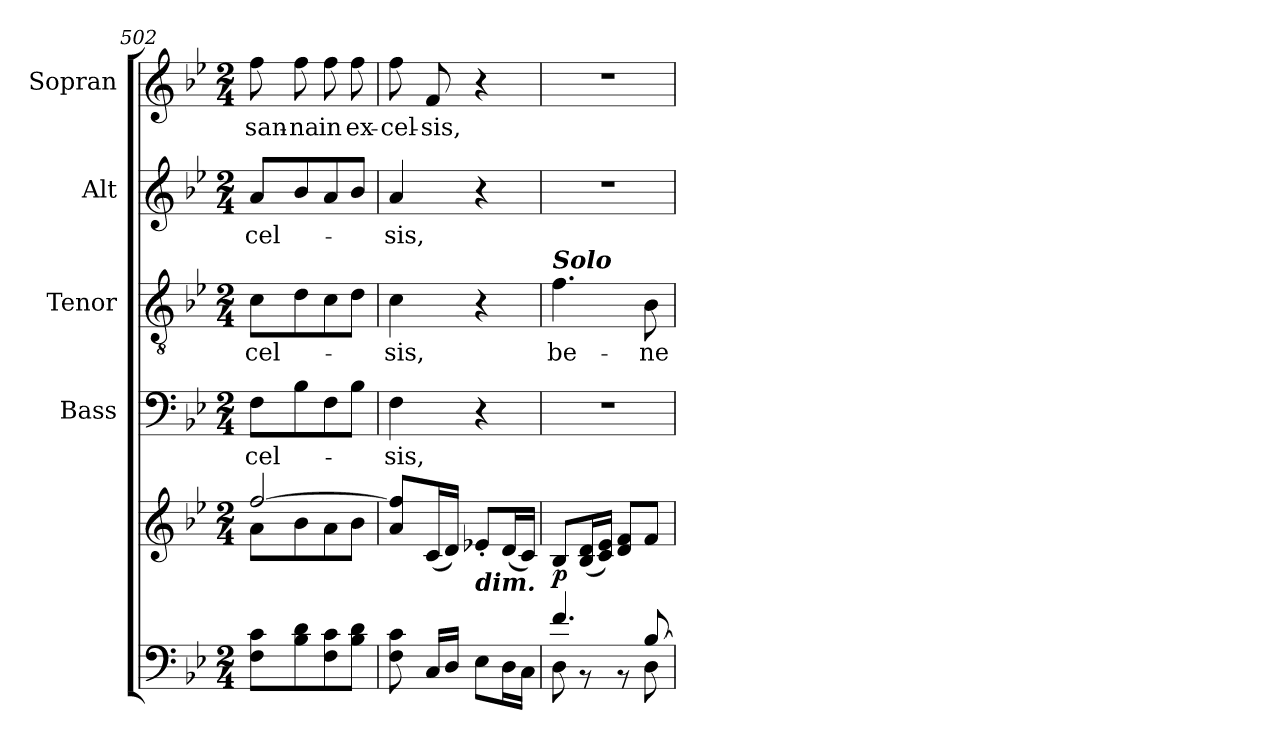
**kern	**kern	**dynam	**kern	**text	**kern	**text	**kern	**text	**kern	**text
*part5	*part5	*part5	*part4	*part4	*part3	*part3	*part2	*part2	*part1	*part1
*staff6	*staff5	*staff5/6	*staff4	*staff4	*staff3	*staff3	*staff2	*staff2	*staff1	*staff1
*	*	*	*I"Bass	*	*I"Tenor	*	*I"Alt	*	*I"Sopran	*
*	*	*	*I'B.	*	*I'T.	*	*I'A.	*	*I'S.	*
*clefF4	*clefG2	*	*clefF4	*	*clefGv2	*	*clefG2	*	*clefG2	*
*k[b-e-]	*k[b-e-]	*	*k[b-e-]	*	*k[b-e-]	*	*k[b-e-]	*	*k[b-e-]	*
*B-:	*B-:	*	*B-:	*	*B-:	*	*B-:	*	*B-:	*
*M2/4	*M2/4	*	*M2/4	*	*M2/4	*	*M2/4	*	*M2/4	*
=502	=502	=502	=502	=502	=502	=502	=502	=502	=502	=502
*	*^	*	*	*	*	*	*	*	*	*
!	!	!	!	!	!LO:LY:b	!	!LO:LY:b	!	!LO:LY:b	!	!LO:LY:b
8F\ 8c\L	[>2ff/	8a\L	.	8F\L	-cel-	8c\L	-cel-	8a/L	-cel-	8ff\	-san-
!	!	!	!	!	!	!	!	!	!	!	!LO:LY:b
8B-\ 8d\	.	8b-\	.	8B-\	.	8d\	.	8b-/	.	8ff\	-na
!	!	!	!	!	!	!	!	!	!	!	!LO:LY:b
8F\ 8c\	.	8a\	.	8F\	.	8c\	.	8a/	.	8ff\	in
!	!	!	!	!	!	!	!	!	!	!	!LO:LY:b
8B-\ 8d\J	.	8b-\J	.	8B-\J	.	8d\J	.	8b-/J	.	8ff\	ex-
!!LO:LB:g=z
=503	=503	=503	=503	=503	=503	=503	=503	=503	=503	=503	=503
!	!	!	!	!	!LO:LY:b	!	!LO:LY:b	!	!LO:LY:b	!	!LO:LY:b
*	*v	*v	*	*	*	*	*	*	*	*	*
8F\ 8c\	8a/ 8ff/]L	.	4F\	-sis,	4c\	-sis,	4a/	-sis,	8ff\	-cel-
!	!	!	!	!	!	!	!	!	!	!LO:LY:b
16C/LL	(<16c/L	.	.	.	.	.	.	.	8f/	-sis,
16D/JJ	16d/JJ)	.	.	.	.	.	.	.	.	.
!	!LO:TX:b:Bi:t=dim.	!	!	!	!	!	!	!	!	!
8E-\L	8e-X'</L	.	4r	.	4r	.	4r	.	4r	.
16D\L	(<16d/L	.	.	.	.	.	.	.	.	.
16C\JJ	16c/JJ)	.	.	.	.	.	.	.	.	.
=504	=504	=504	=504	=504	=504	=504	=504	=504	=504	=504
*^	*	*	*	*	*	*	*	*	*	*
!	!	!	!	!	!	!LO:TX:a:Bi:t=Solo	!	!	!	!	!
!	!	!	!LO:DY:b	!	!	!	!LO:LY:b	!	!	!	!
4.f/	8D\	8B-/L	p	2r	.	4.f\	be-	2r	.	2r	.
.	8r	(<16B-/ 16d/L	.	.	.	.	.	.	.	.	.
.	.	16c/ 16e-/JJ)	.	.	.	.	.	.	.	.	.
.	8r	8d/ 8f/L	.	.	.	.	.	.	.	.	.
!	!	!	!	!	!	!	!LO:LY:b	!	!	!	!
[>8B-/	8D\	8f/J	.	.	.	8B-\	-ne-	.	.	.	.
*v	*v	*	*	*	*	*	*	*	*	*	*
=	=	=	=	=	=	=	=	=	=	=
*-	*-	*-	*-	*-	*-	*-	*-	*-	*-	*-
